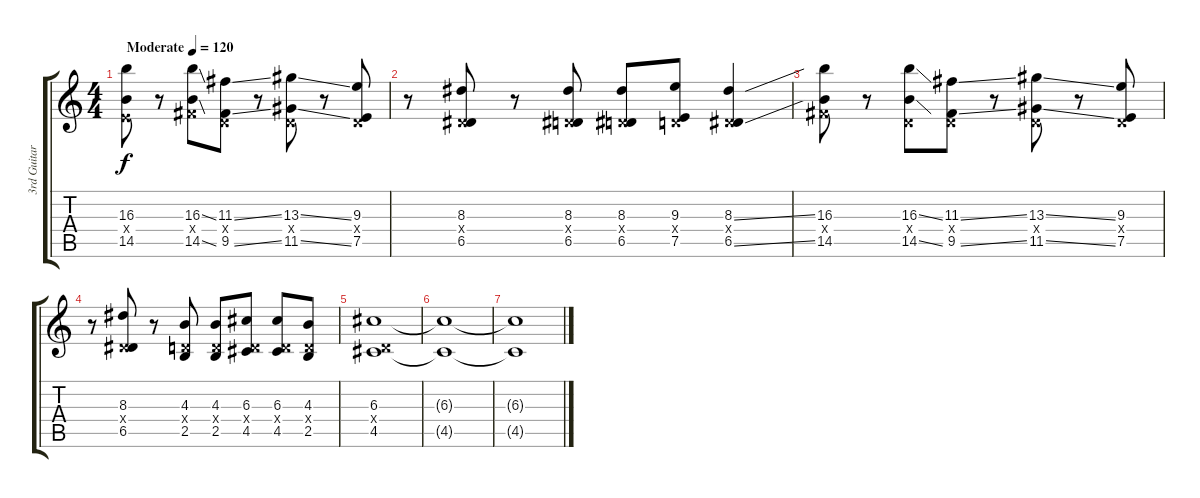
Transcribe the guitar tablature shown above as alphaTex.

\track ("3rd Guitar" "3rd Guitar") {instrument overdrivenguitar}
\staff {score tabs}
\tuning (E4 B3 G3 D3 A2 D2) {hide}
\ts (4 4)
\tempo (120 "Moderate")
\clef g2
\ks c
(16.3 2.4{x} 14.5).8{dy f instrument overdrivenguitar} r.8 (16.3{ss} 4.4{x} 14.5{ss}).8 (11.3{ss} 0.4{x} 9.5{ss}).8 r.8 (13.3{ss} 0.4{x} 11.5{ss}).8 r.8 (9.3 0.4{x} 7.5).8 |
r.8 (8.3 0.4{x} 6.5).8 r.8 (8.3 0.4{x} 6.5).8 (8.3 0.4{x} 6.5).8 (9.3 0.4{x} 7.5).8 (8.3{ss} 0.4{x} 6.5{ss}).4 |
(16.3 4.4{x} 14.5).8 r.8 (16.3{ss} 0.4{x} 14.5{ss}).8 (11.3{ss} 0.4{x} 9.5{ss}).8 r.8 (13.3{ss} 0.4{x} 11.5{ss}).8 r.8 (9.3 0.4{x} 7.5).8 |
r.8 (8.3 0.4{x} 6.5).8 r.8 (4.3 0.4{x} 2.5).8 (4.3 0.4{x} 2.5).8 (6.3 0.4{x} 4.5).8 (6.3 0.4{x} 4.5).8 (4.3 0.4{x} 2.5).8 |
(6.3 0.4{x} 4.5).1 |
(6.3{t} 4.5{t}).1 |
(6.3{t} 4.5{t}).1
